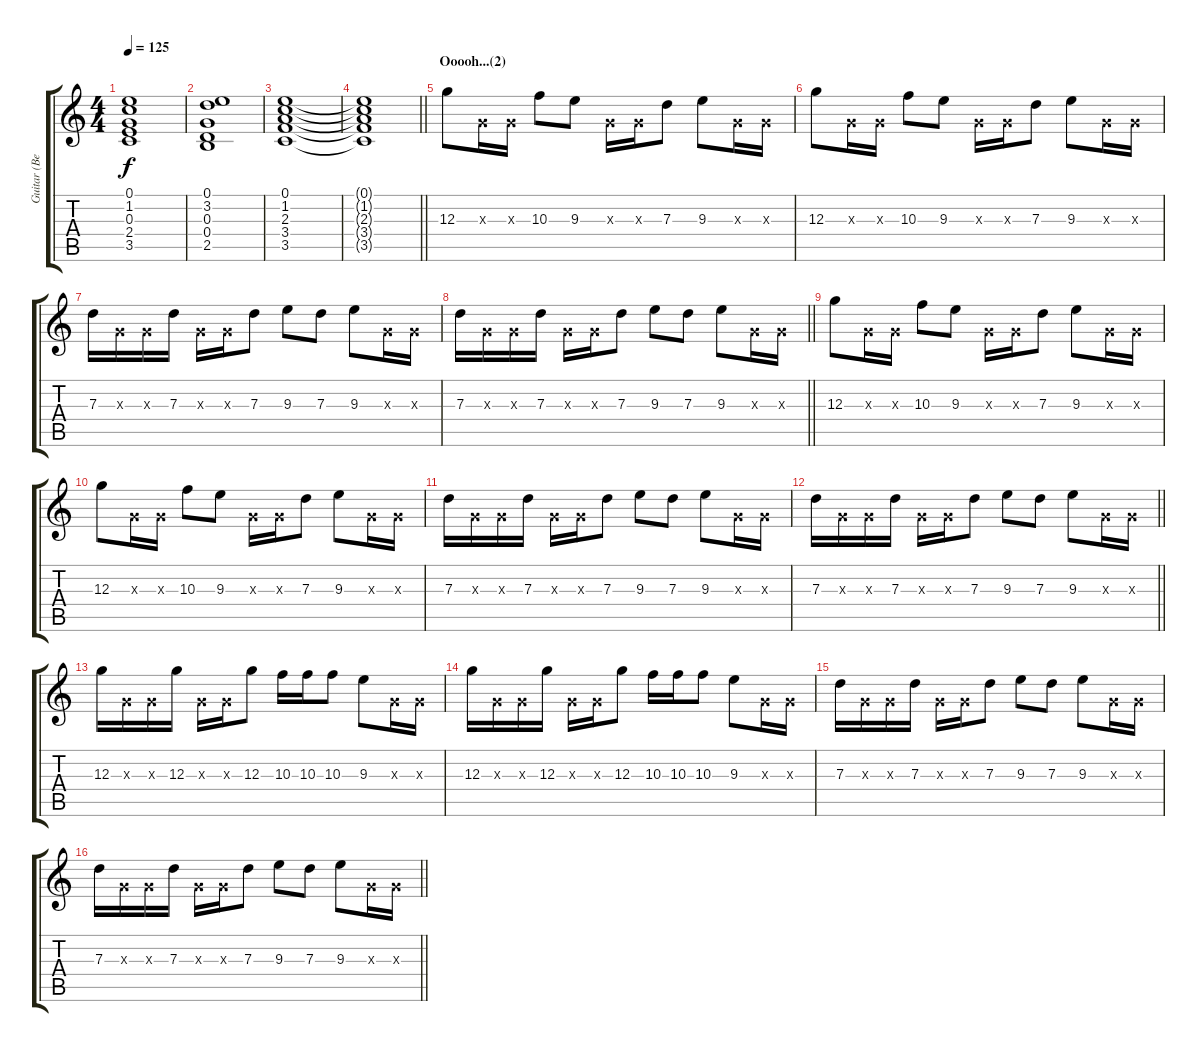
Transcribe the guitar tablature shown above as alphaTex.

\track ("Guitar (Bernard Sumner)" "Guitar (Be") {instrument electricguitarclean}
\staff {score tabs}
\tuning (E4 B3 G3 D3 A2 E2) {hide}
\ts (4 4)
\tempo 125
\clef g2
\ks c
(0.1 1.2 0.3 2.4 3.5).1{dy f} |
(0.1 3.2 0.3 0.4 2.5).1 |
(0.1 1.2 2.3 3.4 3.5).1 |
\barLineRight lightlight
(0.1{t} 1.2{t} 2.3{t} 3.4{t} 3.5{t}).1 |
\section ("" "Ooooh...(2)")
12.3.8 0.3{x}.16 0.3{x}.16 10.3.8 9.3.8 0.3{x}.16 0.3{x}.16 7.3.8 9.3.8 0.3{x}.16 0.3{x}.16 |
12.3.8 0.3{x}.16 0.3{x}.16 10.3.8 9.3.8 0.3{x}.16 0.3{x}.16 7.3.8 9.3.8 0.3{x}.16 0.3{x}.16 |
7.3.16 0.3{x}.16 0.3{x}.16 7.3.16 0.3{x}.16 0.3{x}.16 7.3.8 9.3.8 7.3.8 9.3.8 0.3{x}.16 0.3{x}.16 |
\barLineRight lightlight
7.3.16 0.3{x}.16 0.3{x}.16 7.3.16 0.3{x}.16 0.3{x}.16 7.3.8 9.3.8 7.3.8 9.3.8 0.3{x}.16 0.3{x}.16 |
12.3.8 0.3{x}.16 0.3{x}.16 10.3.8 9.3.8 0.3{x}.16 0.3{x}.16 7.3.8 9.3.8 0.3{x}.16 0.3{x}.16 |
12.3.8 0.3{x}.16 0.3{x}.16 10.3.8 9.3.8 0.3{x}.16 0.3{x}.16 7.3.8 9.3.8 0.3{x}.16 0.3{x}.16 |
7.3.16 0.3{x}.16 0.3{x}.16 7.3.16 0.3{x}.16 0.3{x}.16 7.3.8 9.3.8 7.3.8 9.3.8 0.3{x}.16 0.3{x}.16 |
\barLineRight lightlight
7.3.16 0.3{x}.16 0.3{x}.16 7.3.16 0.3{x}.16 0.3{x}.16 7.3.8 9.3.8 7.3.8 9.3.8 0.3{x}.16 0.3{x}.16 |
12.3.16 0.3{x}.16 0.3{x}.16 12.3.16 0.3{x}.16 0.3{x}.16 12.3.8 10.3.16 10.3.16 10.3.8 9.3.8 0.3{x}.16 0.3{x}.16 |
12.3.16 0.3{x}.16 0.3{x}.16 12.3.16 0.3{x}.16 0.3{x}.16 12.3.8 10.3.16 10.3.16 10.3.8 9.3.8 0.3{x}.16 0.3{x}.16 |
7.3.16 0.3{x}.16 0.3{x}.16 7.3.16 0.3{x}.16 0.3{x}.16 7.3.8 9.3.8 7.3.8 9.3.8 0.3{x}.16 0.3{x}.16 |
\barLineRight lightlight
7.3.16 0.3{x}.16 0.3{x}.16 7.3.16 0.3{x}.16 0.3{x}.16 7.3.8 9.3.8 7.3.8 9.3.8 0.3{x}.16 0.3{x}.16
